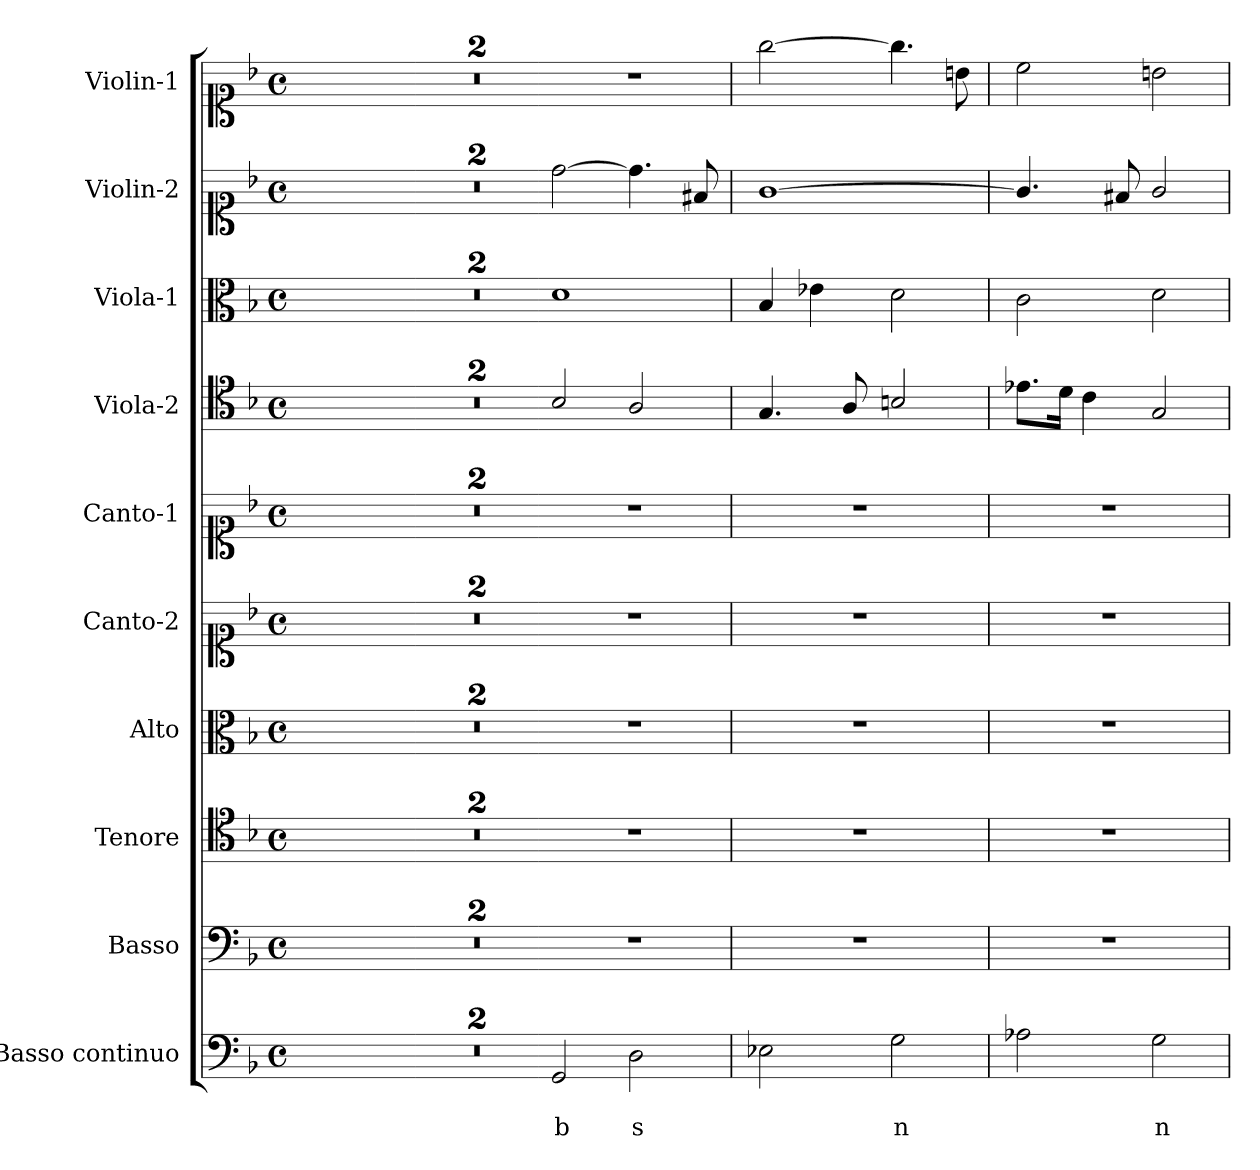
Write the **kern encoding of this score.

**kern	**text	**text	**kern	**kern	**kern	**kern	**kern	**kern	**kern	**kern	**kern
*part10	*part10	*part10	*part9	*part8	*part7	*part6	*part5	*part4	*part3	*part2	*part1
*staff10	*staff10	*staff10	*staff9	*staff8	*staff7	*staff6	*staff5	*staff4	*staff3	*staff2	*staff1
*I"Basso continuo	*	*	*I"Basso	*I"Tenore	*I"Alto	*I"Canto-2	*I"Canto-1	*I"Viola-2	*I"Viola-1	*I"Violin-2	*I"Violin-1
*	*	*	*I'B	*I'T	*I'A	*I'C2	*I'C1	*I'Va2	*I'Va1	*I'Vi2	*I'Vi1
*clefF4	*	*	*clefF4	*clefC4	*clefC3	*clefC1	*clefC1	*clefC4	*clefC3	*clefC1	*clefC1
*k[b-]	*	*	*k[b-]	*k[b-]	*k[b-]	*k[b-]	*k[b-]	*k[b-]	*k[b-]	*k[b-]	*k[b-]
*F:	*	*	*F:	*F:	*F:	*F:	*F:	*F:	*F:	*F:	*F:
*M4/4	*	*	*M4/4	*M4/4	*M4/4	*M4/4	*M4/4	*M4/4	*M4/4	*M4/4	*M4/4
*met(c)	*	*	*met(c)	*met(c)	*met(c)	*met(c)	*met(c)	*met(c)	*met(c)	*met(c)	*met(c)
=1	=1	=1	=1	=1	=1	=1	=1	=1	=1	=1	=1
1ryy	.	.	1ryy	1ryy	1ryy	1ryy	1ryy	1ryy	1ryy	1ryy	1ryy
=2-	=2-	=2-	=2-	=2-	=2-	=2-	=2-	=2-	=2-	=2-	=2-
1r	.	.	1r	1r	1r	1r	1r	1r	1r	1r	1r
=3	=3	=3	=3	=3	=3	=3	=3	=3	=3	=3	=3
*	*	*	*	*clefGv2	*clefG2	*clefG2	*clefG2	*clefC3	*	*clefG2	*clefG2
1ryy	.	.	1ryy	1ryy	1ryy	1ryy	1ryy	1ryy	1ryy	1ryy	1ryy
=3X1-	=3X1-	=3X1-	=3X1-	=3X1-	=3X1-	=3X1-	=3X1-	=3X1-	=3X1-	=3X1-	=3X1-
!	!	!LO:LY:b	!	!	!	!	!	!	!	!	!
2GG/	.	b	1r	1r	1r	1r	1r	2B-/	1d	[2dd\	1r
!	!	!LO:LY:b	!	!	!	!	!	!	!	!	!
2D\	.	s	.	.	.	.	.	2A/	.	4.dd\]	.
.	.	.	.	.	.	.	.	.	.	8f#X/	.
=4	=4	=4	=4	=4	=4	=4	=4	=4	=4	=4	=4
2E-X\	.	.	1r	1r	1r	1r	1r	4.G/	4B-/	[1g	[2gg\
.	.	.	.	.	.	.	.	.	4e-X\	.	.
.	.	.	.	.	.	.	.	8A/	.	.	.
!	!	!LO:LY:b	!	!	!	!	!	!	!	!	!
2G\	.	n	.	.	.	.	.	2Bn/	2d\	.	4.gg\]
.	.	.	.	.	.	.	.	.	.	.	8bn\
=5	=5	=5	=5	=5	=5	=5	=5	=5	=5	=5	=5
2A-X\	.	.	1r	1r	1r	1r	1r	8.e-X\L	2c\	4.g/]	2cc\
.	.	.	.	.	.	.	.	16d\Jk	.	.	.
.	.	.	.	.	.	.	.	4c\	.	.	.
.	.	.	.	.	.	.	.	.	.	8f#X/	.
!	!	!LO:LY:b	!	!	!	!	!	!	!	!	!
2G\	.	n	.	.	.	.	.	2G/	2d\	2g/	2bn\
=	=	=	=	=	=	=	=	=	=	=	=
*-	*-	*-	*-	*-	*-	*-	*-	*-	*-	*-	*-
